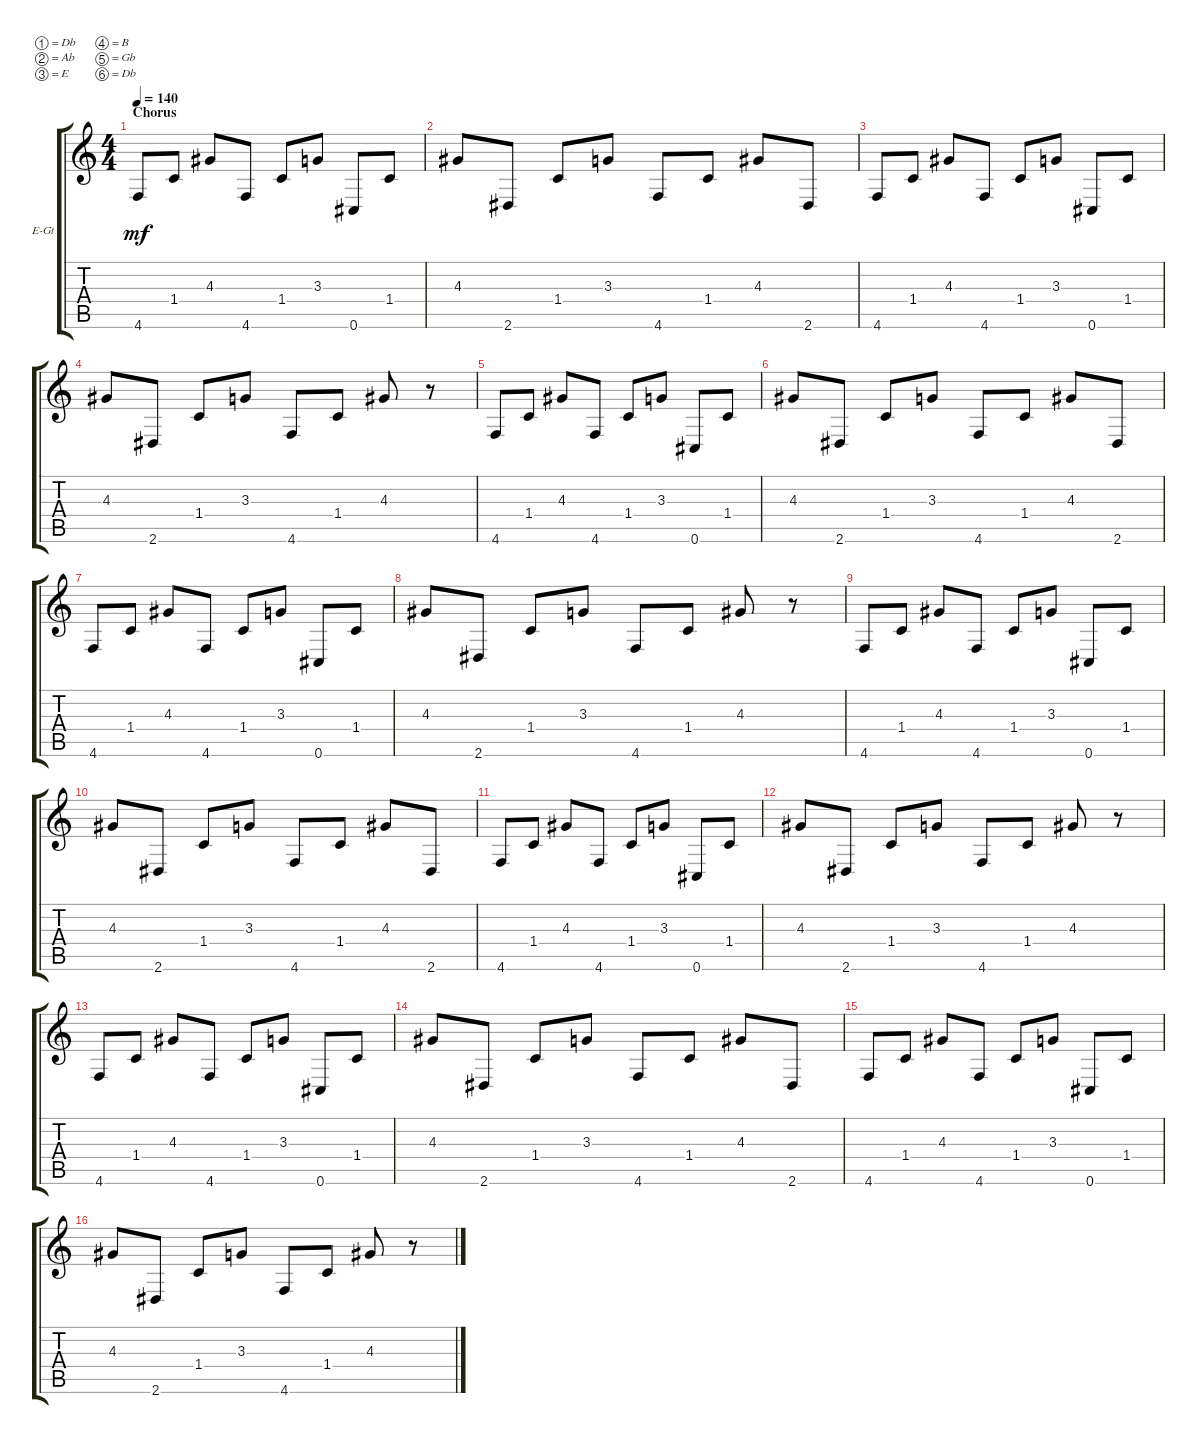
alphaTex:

\bracketExtendMode groupsimilarinstruments
\firstSystemTrackNameOrientation horizontal
\otherSystemsTrackNameOrientation horizontal
\track ("Nick" "E-Gt") {instrument distortionguitar}
\staff {score tabs}
\tuning (Db4 Ab3 E3 B2 Gb2 Db2)
\ts (4 4)
\section ("" "Chorus")
\tempo 140
\clef g2
\ks c
4.6.8{dy mf} 1.4.8 4.3.8 4.6.8 1.4.8 3.3.8 0.6.8 1.4.8 |
4.3.8 2.6.8 1.4.8 3.3.8 4.6.8 1.4.8 4.3.8 2.6.8 |
4.6.8 1.4.8 4.3.8 4.6.8 1.4.8 3.3.8 0.6.8 1.4.8 |
4.3.8 2.6.8 1.4.8 3.3.8 4.6.8 1.4.8 4.3.8 r.8 |
4.6.8 1.4.8 4.3.8 4.6.8 1.4.8 3.3.8 0.6.8 1.4.8 |
4.3.8 2.6.8 1.4.8 3.3.8 4.6.8 1.4.8 4.3.8 2.6.8 |
4.6.8 1.4.8 4.3.8 4.6.8 1.4.8 3.3.8 0.6.8 1.4.8 |
4.3.8 2.6.8 1.4.8 3.3.8 4.6.8 1.4.8 4.3.8 r.8 |
4.6.8 1.4.8 4.3.8 4.6.8 1.4.8 3.3.8 0.6.8 1.4.8 |
4.3.8 2.6.8 1.4.8 3.3.8 4.6.8 1.4.8 4.3.8 2.6.8 |
4.6.8 1.4.8 4.3.8 4.6.8 1.4.8 3.3.8 0.6.8 1.4.8 |
4.3.8 2.6.8 1.4.8 3.3.8 4.6.8 1.4.8 4.3.8 r.8 |
4.6.8 1.4.8 4.3.8 4.6.8 1.4.8 3.3.8 0.6.8 1.4.8 |
4.3.8 2.6.8 1.4.8 3.3.8 4.6.8 1.4.8 4.3.8 2.6.8 |
4.6.8 1.4.8 4.3.8 4.6.8 1.4.8 3.3.8 0.6.8 1.4.8 |
4.3.8 2.6.8 1.4.8 3.3.8 4.6.8 1.4.8 4.3.8 r.8
